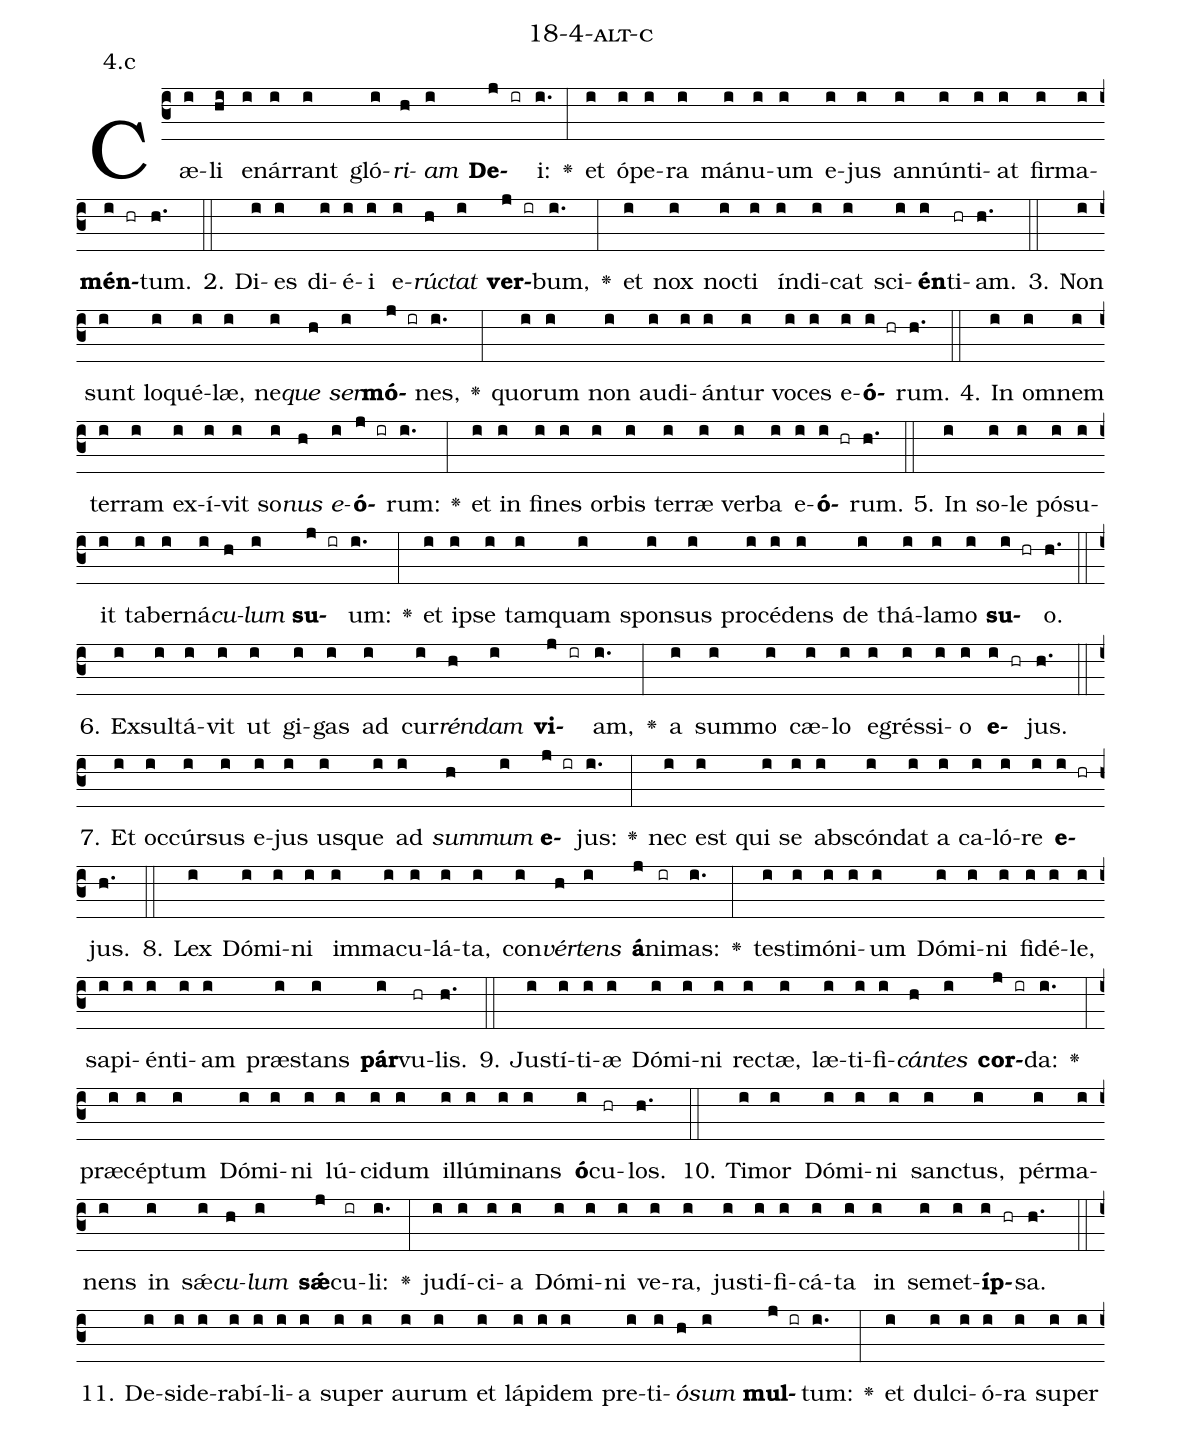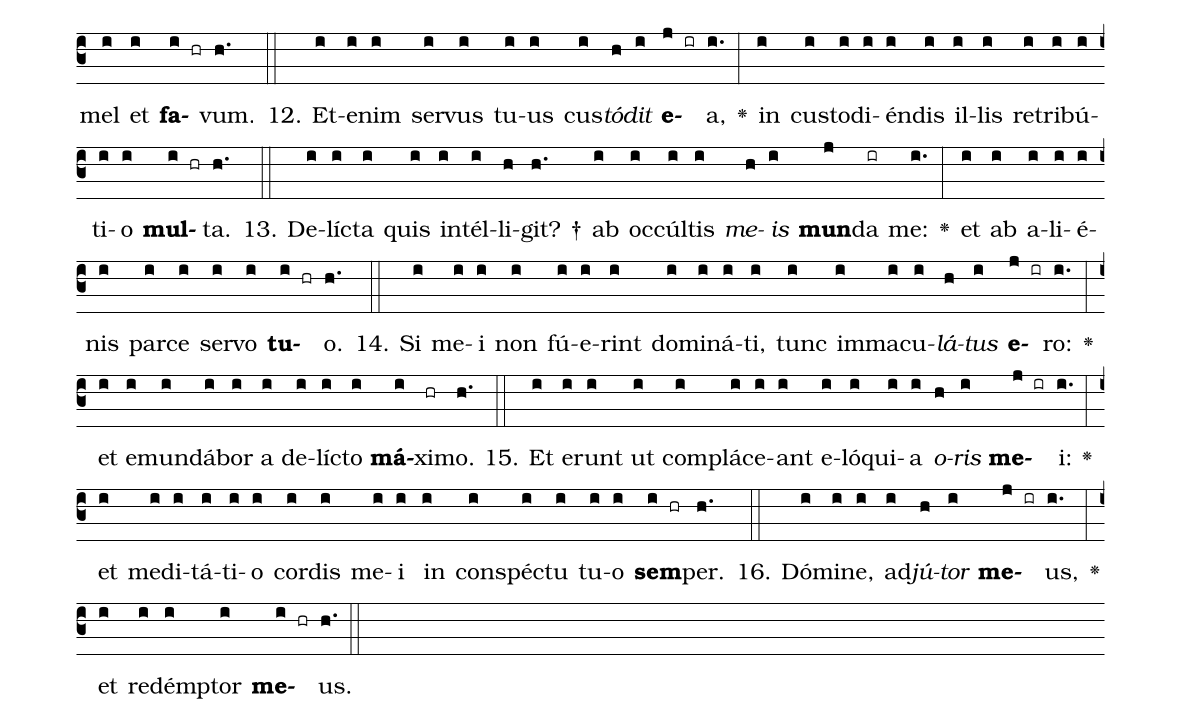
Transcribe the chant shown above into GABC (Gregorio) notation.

name: 18-4-alt-c;
annotation: 4.c;
%%
(c3)Cæ(i)li(hi) e(i)nár(i)rant(i) gló(i)<i>ri</i>(h)<i>am</i>(i) <b>De</b>(j ir)i:(i.) <v>\greheightstar</v>(:) et(i) ó(i)pe(i)ra(i) má(i)nu(i)um(i) e(i)jus(i) an(i)nún(i)ti(i)at(i) fir(i)ma(i)<b>mén</b>(i hr)tum.(h.) (::)
2. Di(i)es(i) di(i)é(i)i(i) e(i)<i>rúc</i>(h)<i>tat</i>(i) <b>ver</b>(j ir)bum,(i.) <v>\greheightstar</v>(:) et(i) nox(i) noc(i)ti(i) ín(i)di(i)cat(i) sci(i)<b>én</b>(i)ti(hr)am.(h.) (::)
3. Non(i) sunt(i) lo(i)qué(i)læ,(i) ne(i)<i>que</i>(h) <i>ser</i>(i)<b>mó</b>(j ir)nes,(i.) <v>\greheightstar</v>(:) quo(i)rum(i) non(i) au(i)di(i)án(i)tur(i) vo(i)ces(i) e(i)<b>ó</b>(i hr)rum.(h.) (::)
4. In(i) om(i)nem(i) ter(i)ram(i) ex(i)í(i)vit(i) so(i)<i>nus</i>(h) <i>e</i>(i)<b>ó</b>(j ir)rum:(i.) <v>\greheightstar</v>(:) et(i) in(i) fi(i)nes(i) or(i)bis(i) ter(i)ræ(i) ver(i)ba(i) e(i)<b>ó</b>(i hr)rum.(h.) (::)
5. In(i) so(i)le(i) pó(i)su(i)it(i) ta(i)ber(i)ná(i)<i>cu</i>(h)<i>lum</i>(i) <b>su</b>(j ir)um:(i.) <v>\greheightstar</v>(:) et(i) ip(i)se(i) tam(i)quam(i) spon(i)sus(i) pro(i)cé(i)dens(i) de(i) thá(i)la(i)mo(i) <b>su</b>(i hr)o.(h.) (::)
6. Ex(i)sul(i)tá(i)vit(i) ut(i) gi(i)gas(i) ad(i) cur(i)<i>rén</i>(h)<i>dam</i>(i) <b>vi</b>(j ir)am,(i.) <v>\greheightstar</v>(:) a(i) sum(i)mo(i) cæ(i)lo(i) e(i)grés(i)si(i)o(i) <b>e</b>(i hr)jus.(h.) (::)
7. Et(i) oc(i)cúr(i)sus(i) e(i)jus(i) us(i)que(i) ad(i) <i>sum</i>(h)<i>mum</i>(i) <b>e</b>(j ir)jus:(i.) <v>\greheightstar</v>(:) nec(i) est(i) qui(i) se(i) abs(i)cón(i)dat(i) a(i) ca(i)ló(i)re(i) <b>e</b>(i hr)jus.(h.) (::)
8. Lex(i) Dó(i)mi(i)ni(i) im(i)ma(i)cu(i)lá(i)ta,(i) con(i)<i>vér</i>(h)<i>tens</i>(i) <b>á</b>(j)ni(ir)mas:(i.) <v>\greheightstar</v>(:) tes(i)ti(i)mó(i)ni(i)um(i) Dó(i)mi(i)ni(i) fi(i)dé(i)le,(i) sa(i)pi(i)én(i)ti(i)am(i) præ(i)stans(i) <b>pár</b>(i)vu(hr)lis.(h.) (::)
9. Jus(i)tí(i)ti(i)æ(i) Dó(i)mi(i)ni(i) rec(i)tæ,(i) læ(i)ti(i)fi(i)<i>cán</i>(h)<i>tes</i>(i) <b>cor</b>(j ir)da:(i.) <v>\greheightstar</v>(:) præ(i)cép(i)tum(i) Dó(i)mi(i)ni(i) lú(i)ci(i)dum(i) il(i)lú(i)mi(i)nans(i) <b>ó</b>(i)cu(hr)los.(h.) (::)
10. Ti(i)mor(i) Dó(i)mi(i)ni(i) sanc(i)tus,(i) pér(i)ma(i)nens(i) in(i) sǽ(i)<i>cu</i>(h)<i>lum</i>(i) <b>sǽ</b>(j)cu(ir)li:(i.) <v>\greheightstar</v>(:) ju(i)dí(i)ci(i)a(i) Dó(i)mi(i)ni(i) ve(i)ra,(i) jus(i)ti(i)fi(i)cá(i)ta(i) in(i) se(i)met(i)<b>íp</b>(i hr)sa.(h.) (::)
11. De(i)si(i)de(i)ra(i)bí(i)li(i)a(i) su(i)per(i) au(i)rum(i) et(i) lá(i)pi(i)dem(i) pre(i)ti(i)<i>ó</i>(h)<i>sum</i>(i) <b>mul</b>(j ir)tum:(i.) <v>\greheightstar</v>(:) et(i) dul(i)ci(i)ó(i)ra(i) su(i)per(i) mel(i) et(i) <b>fa</b>(i hr)vum.(h.) (::)
12. Et(i)e(i)nim(i) ser(i)vus(i) tu(i)us(i) cus(i)<i>tó</i>(h)<i>dit</i>(i) <b>e</b>(j ir)a,(i.) <v>\greheightstar</v>(:) in(i) cus(i)to(i)di(i)én(i)dis(i) il(i)lis(i) re(i)tri(i)bú(i)ti(i)o(i) <b>mul</b>(i hr)ta.(h.) (::)
13. De(i)líc(i)ta(i) quis(i) in(i)tél(i)li(h)git? †(h.) ab(i) oc(i)cúl(i)tis(i) <i>me</i>(h)<i>is</i>(i) <b>mun</b>(j)da(ir) me:(i.) <v>\greheightstar</v>(:) et(i) ab(i) a(i)li(i)é(i)nis(i) par(i)ce(i) ser(i)vo(i) <b>tu</b>(i hr)o.(h.) (::)
14. Si(i) me(i)i(i) non(i) fú(i)e(i)rint(i) do(i)mi(i)ná(i)ti,(i) tunc(i) im(i)ma(i)cu(i)<i>lá</i>(h)<i>tus</i>(i) <b>e</b>(j ir)ro:(i.) <v>\greheightstar</v>(:) et(i) e(i)mun(i)dá(i)bor(i) a(i) de(i)líc(i)to(i) <b>má</b>(i)xi(hr)mo.(h.) (::)
15. Et(i) e(i)runt(i) ut(i) com(i)plá(i)ce(i)ant(i) e(i)ló(i)qui(i)a(i) <i>o</i>(h)<i>ris</i>(i) <b>me</b>(j ir)i:(i.) <v>\greheightstar</v>(:) et(i) me(i)di(i)tá(i)ti(i)o(i) cor(i)dis(i) me(i)i(i) in(i) con(i)spéc(i)tu(i) tu(i)o(i) <b>sem</b>(i hr)per.(h.) (::)
16. Dó(i)mi(i)ne,(i) ad(i)<i>jú</i>(h)<i>tor</i>(i) <b>me</b>(j ir)us,(i.) <v>\greheightstar</v>(:) et(i) red(i)émp(i)tor(i) <b>me</b>(i hr)us.(h.) (::)
